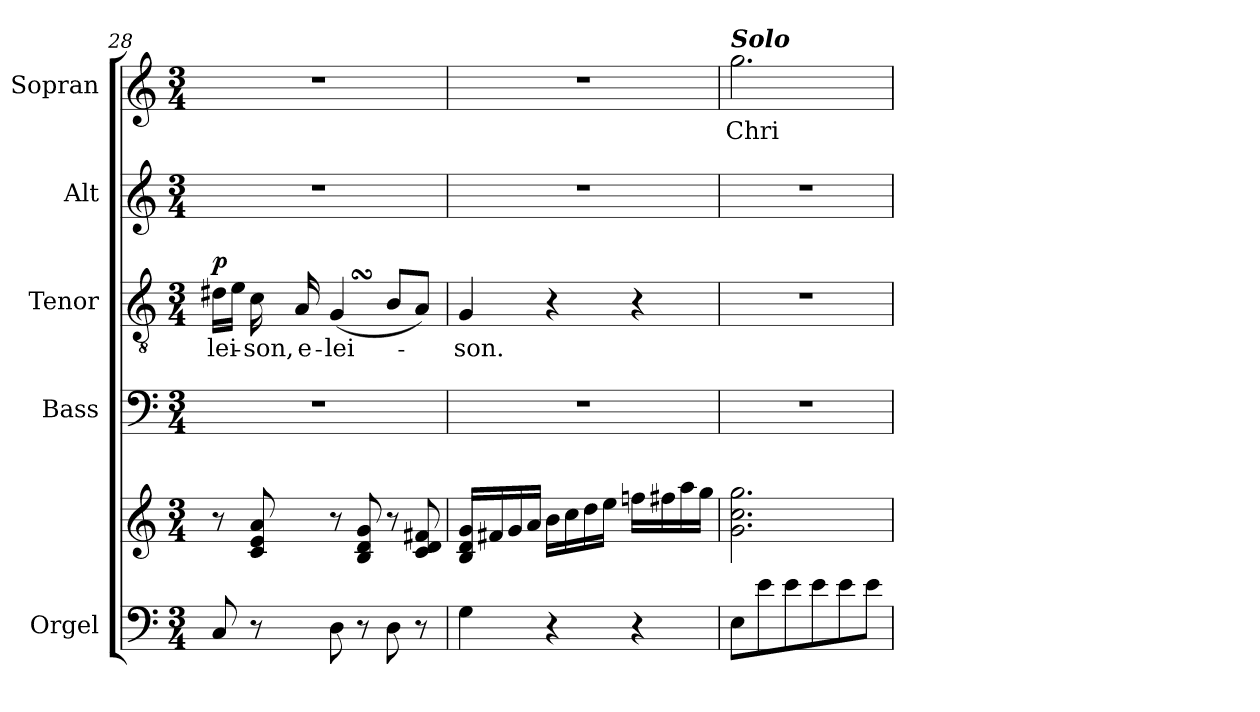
**kern	**kern	**kern	**kern	**text	**dynam	**kern	**kern	**text
*part5	*part5	*part4	*part3	*part3	*part3	*part2	*part1	*part1
*staff6	*staff5	*staff4	*staff3	*staff3	*staff3	*staff2	*staff1	*staff1
*I"Orgel	*	*I"Bass	*I"Tenor	*	*	*I"Alt	*I"Sopran	*
*I'Org.	*	*I'B.	*I'T.	*	*	*I'A.	*I'S.	*
!!LO:PB:g=z
*clefF4	*clefG2	*clefF4	*clefGv2	*	*	*clefG2	*clefG2	*
*k[]	*k[]	*k[]	*k[]	*	*	*k[]	*k[]	*
*C:	*C:	*C:	*C:	*	*	*C:	*C:	*
*M3/4	*M3/4	*M3/4	*M3/4	*	*	*M3/4	*M3/4	*
=28	=28	=28	=28	=28	=28	=28	=28	=28
!	!	!	!	!LO:LY:b	!LO:DY:a	!	!	!
8C/	8r	2.r	16d#X\LL	-lei-	p	2.r	2.r	.
.	.	.	16e\JJ	.	.	.	.	.
!	!	!	!	!LO:LY:b	!	!	!	!
8r	8c/ 8e/ 8a/	.	16c\	-son,	.	.	.	.
!	!	!	!	!LO:LY:b	!	!	!	!
.	.	.	16A/	e-	.	.	.	.
!	!	!	!	!LO:LY:b	!	!	!	!
8D\	8r	.	(4GSSS/	-lei-	.	.	.	.
8r	8B/ 8d/ 8g/	.	.	.	.	.	.	.
8D\	8r	.	8B/L	.	.	.	.	.
8r	8c/ 8d/ 8f#X/	.	8A/J)	.	.	.	.	.
=29	=29	=29	=29	=29	=29	=29	=29	=29
!	!	!	!	!LO:LY:b	!	!	!	!
4G\	16B/ 16d/ 16g/LL	2.r	4G/	-son.	.	2.r	2.r	.
.	16f#X/	.	.	.	.	.	.	.
.	16g/	.	.	.	.	.	.	.
.	16a/JJ	.	.	.	.	.	.	.
4r	16b\LL	.	4r	.	.	.	.	.
.	16cc\	.	.	.	.	.	.	.
.	16dd\	.	.	.	.	.	.	.
.	16ee\JJ	.	.	.	.	.	.	.
4r	16ffn\LL	.	4r	.	.	.	.	.
.	16ff#X\	.	.	.	.	.	.	.
.	16aa\	.	.	.	.	.	.	.
.	16gg\JJ	.	.	.	.	.	.	.
=30	=30	=30	=30	=30	=30	=30	=30	=30
!	!	!	!	!	!	!	!LO:TX:a:Bi:t=Solo	!
!	!	!	!	!	!	!	!	!LO:LY:b
8E\L	2.g\ 2.cc\ 2.gg\	2.r	2.r	.	.	2.r	2.gg\	Chri-
8e\	.	.	.	.	.	.	.	.
8e\	.	.	.	.	.	.	.	.
8e\	.	.	.	.	.	.	.	.
8e\	.	.	.	.	.	.	.	.
8e\J	.	.	.	.	.	.	.	.
=	=	=	=	=	=	=	=	=
*-	*-	*-	*-	*-	*-	*-	*-	*-
